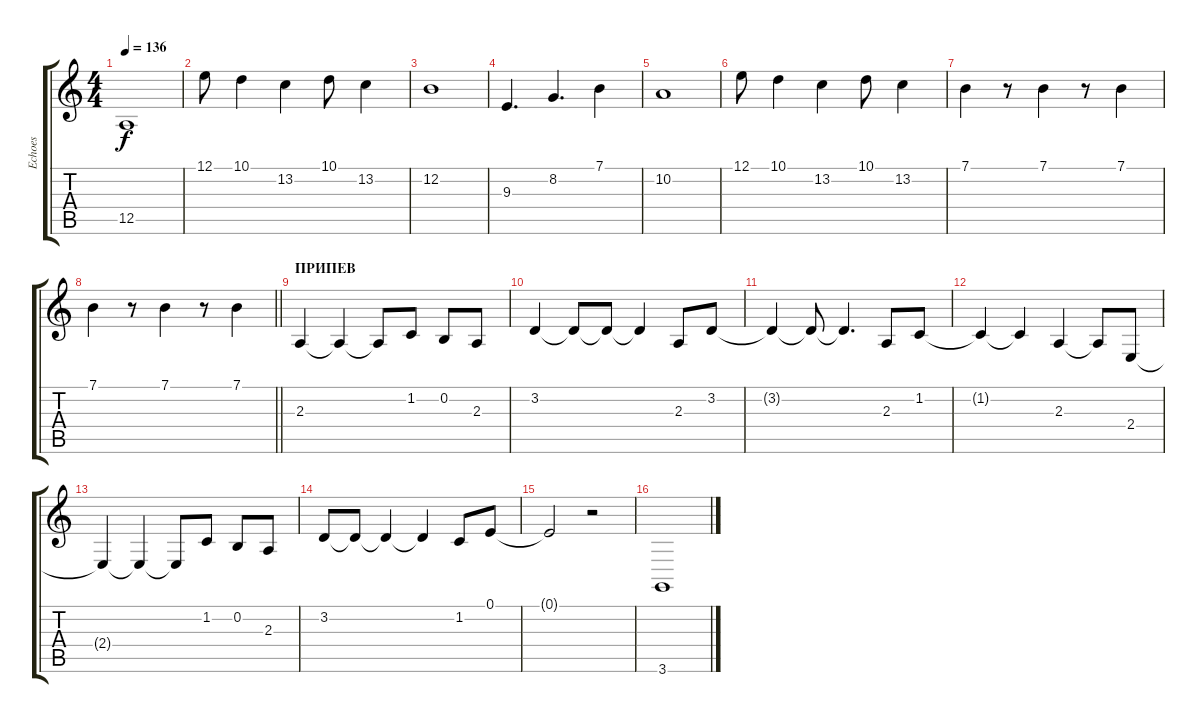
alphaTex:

\track ("Echoes" "Echoes") {instrument fx7echoes}
\staff {score tabs}
\tuning (E4 B3 G3 D3 A2 E2) {hide}
\ts (4 4)
\tempo 136
\clef g2
\ks c
12.5.1{dy f} |
12.1.8 10.1.4 13.2.4 10.1.8 13.2.4 |
12.2.1 |
9.3.4{d} 8.2.4{d} 7.1.4 |
10.2.1 |
12.1.8 10.1.4 13.2.4 10.1.8 13.2.4 |
7.1.4 r.8 7.1.4 r.8 7.1.4 |
\barLineRight lightlight
7.1.4 r.8 7.1.4 r.8 7.1.4 |
\section ("" "ПРИПЕВ")
2.3.4 2.3{t}.4 2.3{t}.8 1.2.8 0.2.8 2.3.8 |
3.2.4 3.2{t}.8 3.2{t}.8 3.2{t}.4 2.3.8 3.2.8 |
3.2{t}.4 3.2{t}.8 3.2{t}.4{d} 2.3.8 1.2.8 |
1.2{t}.4 1.2{t}.4 2.3.4 2.3{t}.8 2.4.8 |
2.4{t}.4 2.4{t}.4 2.4{t}.8 1.2.8 0.2.8 2.3.8 |
3.2.8 3.2{t}.8 3.2{t}.4 3.2{t}.4 1.2.8 0.1.8 |
0.1{t}.2 r.2 |
3.6.1
